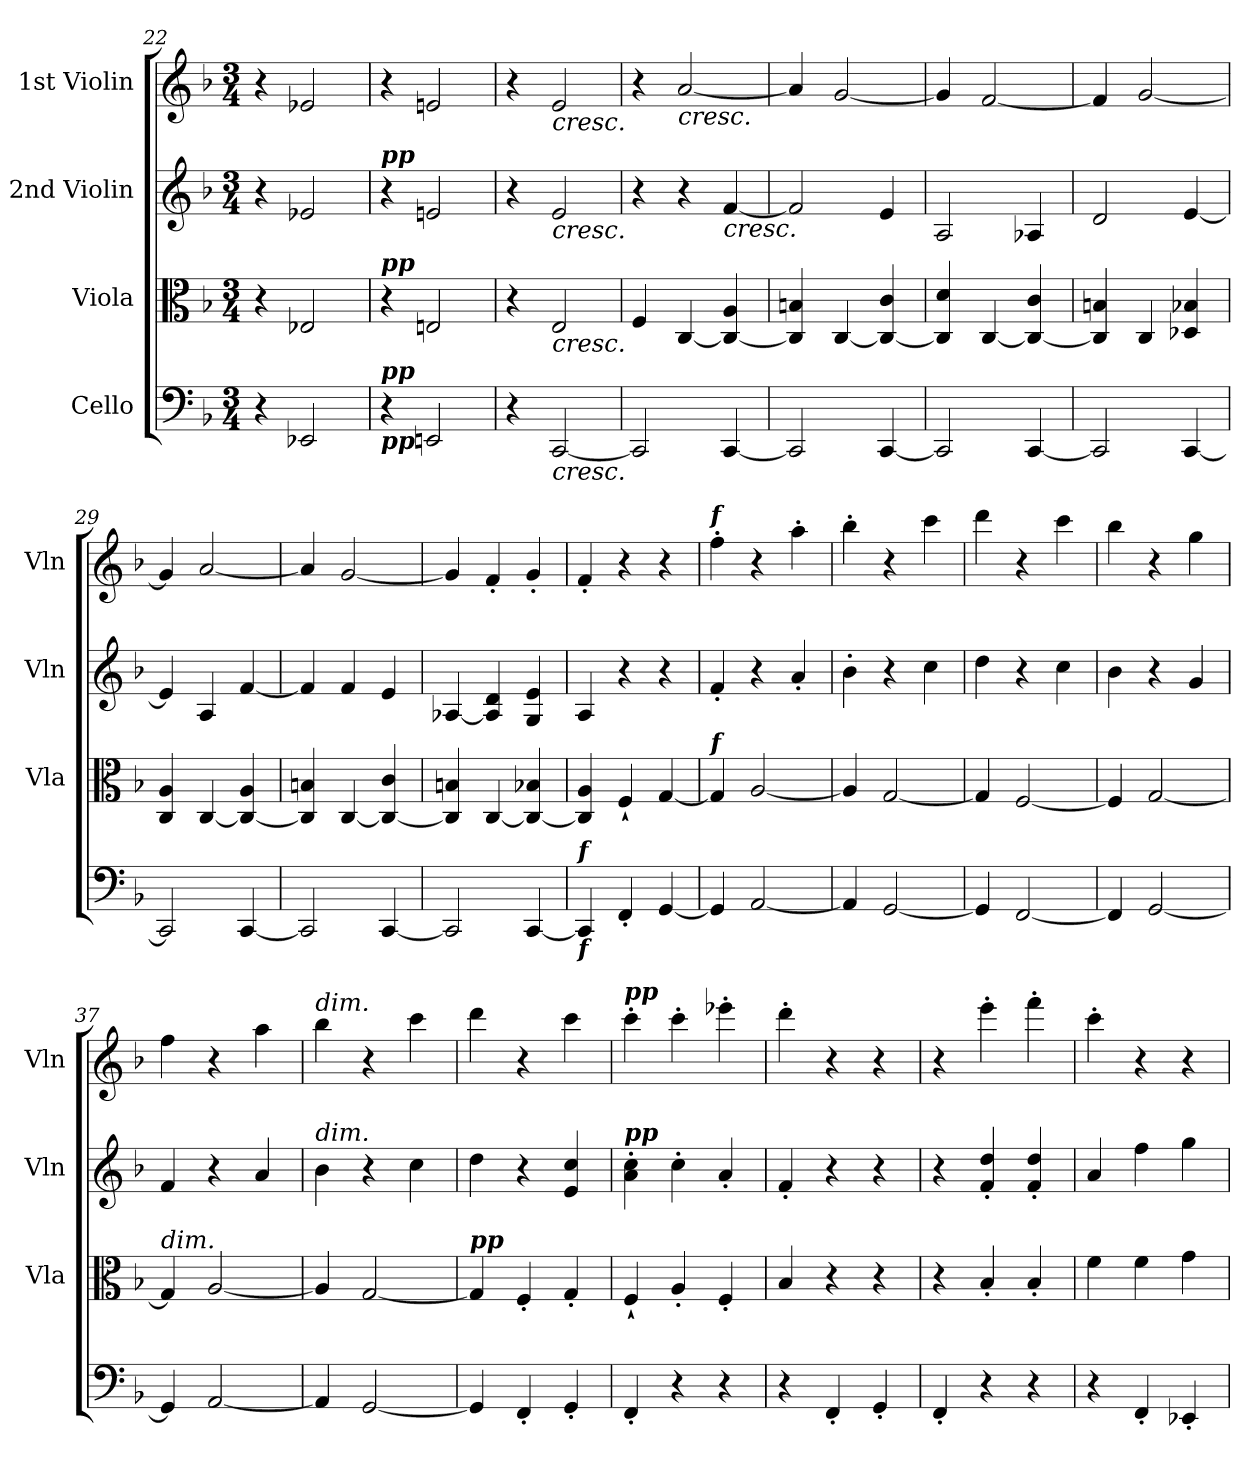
**kern	**kern	**kern	**kern
*part4	*part3	*part2	*part1
*staff4	*staff3	*staff2	*staff1
*I"Cello	*I"Viola	*I"2nd Violin	*I"1st Violin
*	*I'Vla	*I'Vln	*I'Vln
*clefF4	*clefC3	*clefG2	*clefG2
*k[b-]	*k[b-]	*k[b-]	*k[b-]
*F:	*F:	*F:	*F:
*M3/4	*M3/4	*M3/4	*M3/4
=22	=22	=22	=22
4r	4r	4r	4r
2EE-X/	2E-X/	2e-X/	2e-X/
=23	=23	=23	=23
!	!	!LO:TX:a:Bi:t=pp	!
!	!LO:TX:a:Bi:t=pp	!	!
!LO:TX:a:Bi:t=pp	!	!	!
!LO:TX:b:Bi:t=pp	!	!	!
4r	4r	4r	4r
2EEn/	2En/	2en/	2en/
=24	=24	=24	=24
4r	4r	4r	4r
!	!	!	!LO:TX:b:i:t=cresc.
!	!	!LO:TX:b:i:t=cresc.	!
!	!LO:TX:b:i:t=cresc.	!	!
!LO:TX:b:i:t=cresc.	!	!	!
[2CC/	2E/	2e/	2e/
=25	=25	=25	=25
2CC/]	4F/	4r	4r
!	!	!	!LO:TX:b:i:t=cresc.
.	[4C/	4r	[2a/
!	!	!LO:TX:b:i:t=cresc.	!
[4CC/	4C/_ 4A/	[4f/	.
=26	=26	=26	=26
2CC/]	4C/] 4Bn/	2f/]	4a/]
.	[4C/	.	[2g/
[4CC/	4C/_ 4c/	4e/	.
=27	=27	=27	=27
2CC/]	4C/] 4d/	2A/	4g/]
.	[4C/	.	[2f/
[4CC/	4C/_ 4c/	4A-X/	.
=28	=28	=28	=28
2CC/]	4C/] 4Bn/	2d/	4f/]
.	4C/	.	[2g/
[4CC/	4D-X/ 4B-X/	[4e/	.
=29	=29	=29	=29
2CC/]	4C/ 4A/	4e/]	4g/]
.	[4C/	4A/	[2a/
[4CC/	4C/_ 4A/	[4f/	.
=30	=30	=30	=30
2CC/]	4C/] 4Bn/	4f/]	4a/]
.	[4C/	4f/	[2g/
[4CC/	4C/_ 4c/	4e/	.
=31	=31	=31	=31
2CC/]	4C/] 4Bn/	[4A-X/	4g/]
.	[4C/	4A-/] 4d/	4f'/
[4CC/	4C/_ 4B-X/	4G/ 4e/	4g'/
=32	=32	=32	=32
!LO:TX:a:Bi:t=f	!	!	!
!LO:TX:b:Bi:t=f	!	!	!
4CC/]	4C/] 4A/	4A/	4f'/
4FF'/	4F''/	4r	4r
[4GG/	[4G/	4r	4r
=33	=33	=33	=33
!	!	!	!LO:TX:a:Bi:t=f
!	!LO:TX:a:Bi:t=f	!	!
4GG/]	4G/]	4f'/	4ff'\
[2AA/	[2A/	4r	4r
.	.	4a'/	4aa'\
=34	=34	=34	=34
4AA/]	4A/]	4b-'\	4bb-'\
[2GG/	[2G/	4r	4r
.	.	4cc\	4ccc\
=35	=35	=35	=35
4GG/]	4G/]	4dd\	4ddd\
[2FF/	[2F/	4r	4r
.	.	4cc\	4ccc\
=36	=36	=36	=36
4FF/]	4F/]	4b-\	4bb-\
[2GG/	[2G/	4r	4r
.	.	4g/	4gg\
=37	=37	=37	=37
!	!LO:TX:a:i:t=dim.	!	!
4GG/]	4G/]	4f/	4ff\
[2AA/	[2A/	4r	4r
.	.	4a/	4aa\
=38	=38	=38	=38
!	!	!	!LO:TX:a:i:t=dim.
!	!	!LO:TX:a:i:t=dim.	!
4AA/]	4A/]	4b-\	4bb-\
[2GG/	[2G/	4r	4r
.	.	4cc\	4ccc\
=39	=39	=39	=39
!	!LO:TX:a:Bi:t=pp	!	!
4GG/]	4G/]	4dd\	4ddd\
4FF'/	4F'/	4r	4r
4GG'/	4G'/	4e/ 4cc/	4ccc\
=40	=40	=40	=40
!	!	!	!LO:TX:a:Bi:t=pp
!	!	!LO:TX:a:Bi:t=pp	!
4FF'/	4F''/	4a\' 4cc\'	4ccc'\
4r	4A'/	4cc'\	4ccc'\
4r	4F'/	4a'/	4eee-X'\
=41	=41	=41	=41
4r	4B-/	4f'/	4ddd'\
4FF'/	4r	4r	4r
4GG'/	4r	4r	4r
=42	=42	=42	=42
4FF'/	4r	4r	4r
4r	4B-'/	4f/' 4dd/'	4eee'\
4r	4B-'/	4f/' 4dd/'	4fff'\
=43	=43	=43	=43
4r	4f\	4a/	4ccc'\
4FF'/	4f\	4ff\	4r
4EE-X'/	4g\	4gg\	4r
=	=	=	=
*-	*-	*-	*-
